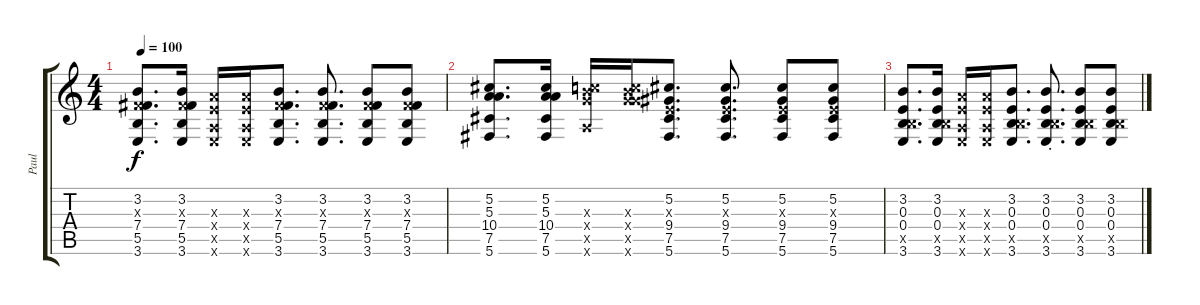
\track ("Paul" "Paul") {instrument distortionguitar}
\staff {score tabs}
\tuning (Db4 Ab3 E3 B2 Gb2 Db2) {hide}
\ts (4 4)
\tempo 100
\clef g2
\ks c
(3.2 2.3{x} 7.4 5.5 3.6).8{d dy f} (3.2 2.3{x} 7.4 5.5 3.6).16 (5.3{x} 5.4{x} 3.5{x} 3.6{x}).16 (5.3{x} 5.4{x} 3.5{x} 3.6{x}).16 (3.2 2.3{x} 7.4 5.5 3.6).8{d} (3.2 2.3{x} 7.4 5.5 3.6).8{d} (3.2 2.3{x} 7.4 5.5 3.6).8 (3.2 2.3{x} 7.4 5.5 3.6).8 |
(5.2 5.3 10.4 7.5 5.6).8{d} (5.2 5.3 10.4 7.5 5.6).16 (7.3{x} 8.4{x} 18.5{x} 8.6{x}).16 (7.3{x} 8.4{x} 18.5{x} 18.6{x}).16 (5.2 0.3{x} 9.4 7.5 5.6).8{d} (5.2 0.3{x} 9.4 7.5 5.6).8{d} (5.2 0.3{x} 9.4 7.5 5.6).8 (5.2 0.3{x} 9.4 7.5 5.6).8 |
(3.2 0.3 0.4 5.5{x} 3.6).8{d} (3.2 0.3 0.4 5.5{x} 3.6).16 (5.3{x} 5.4{x} 3.5{x} 3.6{x}).16 (5.3{x} 5.4{x} 3.5{x} 3.6{x}).16 (3.2 0.3 0.4 5.5{x} 3.6).8{d} (3.2{st} 0.3{st} 0.4{st} 5.5{x} 3.6{st}).8{d} (3.2 0.3 0.4 5.5{x} 3.6).8 (3.2 0.3 0.4 5.5{x} 3.6).8
